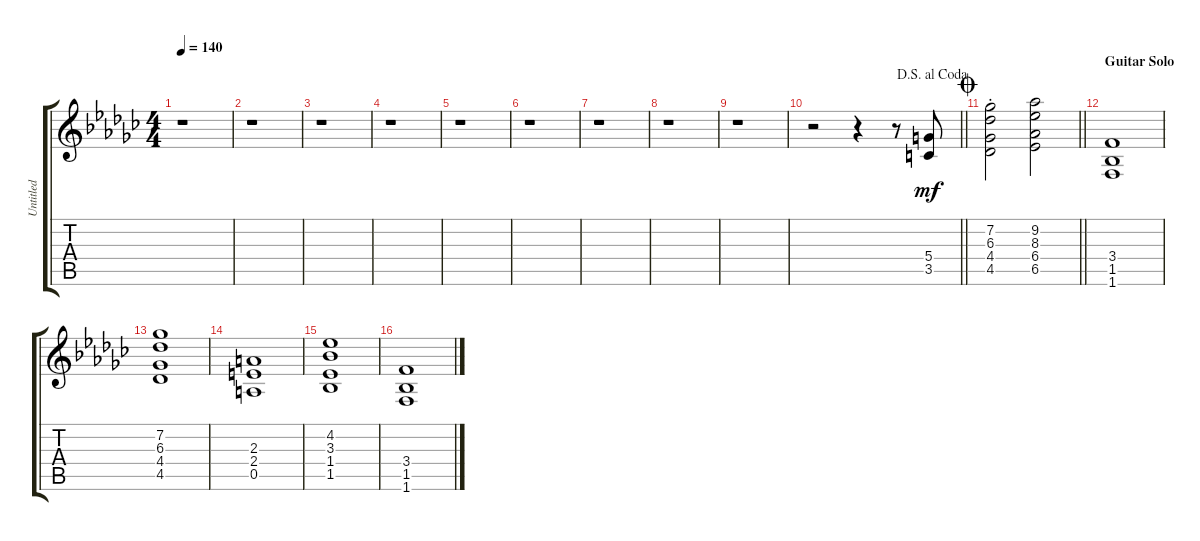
\track ("Untitled" "Untitled") {instrument electricguitarclean}
\staff {score tabs}
\tuning (E4 B3 G3 D3 A2 E2) {hide}
\ts (4 4)
\tempo 140
\clef g2
\ks gb
r.1{dy ff} |
r.1 |
r.1 |
r.1 |
r.1 |
r.1 |
r.1 |
r.1 |
r.1 |
\jump dalsegnoalcoda
\barLineRight lightlight
r.2 r.4 r.8 (5.4 3.5).8{dy mf} |
\jump coda
\barLineRight lightlight
(7.2{st} 6.3{st} 4.4{st} 4.5{st}).2 (9.2 8.3 6.4 6.5).2 |
\section ("" "Guitar Solo")
(3.4 1.5 1.6).1 |
(7.2 6.3 4.4 4.5).1 |
(2.3 2.4 0.5).1 |
(4.2 3.3 1.4 1.5).1 |
(3.4 1.5 1.6).1
